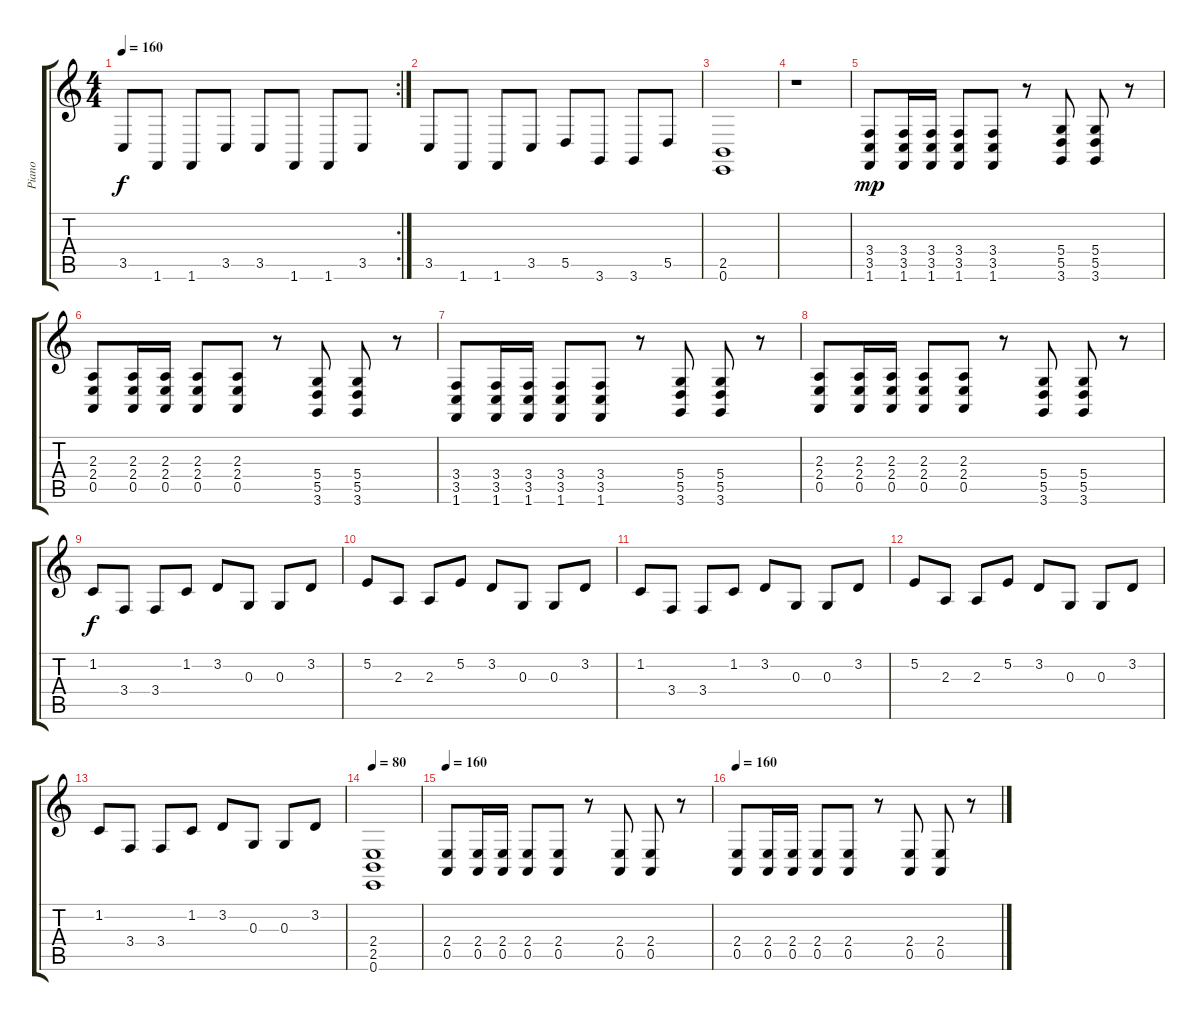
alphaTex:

\track ("Piano" "Piano") {instrument harpsichord}
\staff {score tabs}
\tuning (E4 B3 G3 D3 A2 E2) {hide}
\rc 2
\ts (4 4)
\tempo 160
\clef g2
\ks c
3.5.8{dy f} 1.6.8 1.6.8 3.5.8 3.5.8 1.6.8 1.6.8 3.5.8 |
3.5.8 1.6.8 1.6.8 3.5.8 5.5.8 3.6.8 3.6.8 5.5.8 |
(2.5 0.6).1 |
r.1 |
(3.4 3.5 1.6).8{dy mp} (3.4 3.5 1.6).16 (3.4 3.5 1.6).16 (3.4 3.5 1.6).8 (3.4 3.5 1.6).8 r.8 (5.4 5.5 3.6).8 (5.4 5.5 3.6).8 r.8 |
(2.3 2.4 0.5).8 (2.3 2.4 0.5).16 (2.3 2.4 0.5).16 (2.3 2.4 0.5).8 (2.3 2.4 0.5).8 r.8 (5.4 5.5 3.6).8 (5.4 5.5 3.6).8 r.8 |
(3.4 3.5 1.6).8 (3.4 3.5 1.6).16 (3.4 3.5 1.6).16 (3.4 3.5 1.6).8 (3.4 3.5 1.6).8 r.8 (5.4 5.5 3.6).8 (5.4 5.5 3.6).8 r.8 |
(2.3 2.4 0.5).8 (2.3 2.4 0.5).16 (2.3 2.4 0.5).16 (2.3 2.4 0.5).8 (2.3 2.4 0.5).8 r.8 (5.4 5.5 3.6).8 (5.4 5.5 3.6).8 r.8 |
1.2.8{dy f} 3.4.8 3.4.8 1.2.8 3.2.8 0.3.8 0.3.8 3.2.8 |
5.2.8 2.3.8 2.3.8 5.2.8 3.2.8 0.3.8 0.3.8 3.2.8 |
1.2.8 3.4.8 3.4.8 1.2.8 3.2.8 0.3.8 0.3.8 3.2.8 |
5.2.8 2.3.8 2.3.8 5.2.8 3.2.8 0.3.8 0.3.8 3.2.8 |
1.2.8 3.4.8 3.4.8 1.2.8 3.2.8 0.3.8 0.3.8 3.2.8 |
\tempo 80
(2.4 2.5 0.6).1 |
\tempo 160
(2.4 0.5).8 (2.4 0.5).16 (2.4 0.5).16 (2.4 0.5).8 (2.4 0.5).8 r.8 (2.4 0.5).8 (2.4 0.5).8 r.8 |
\tempo 160
(2.4 0.5).8 (2.4 0.5).16 (2.4 0.5).16 (2.4 0.5).8 (2.4 0.5).8 r.8 (2.4 0.5).8 (2.4 0.5).8 r.8
